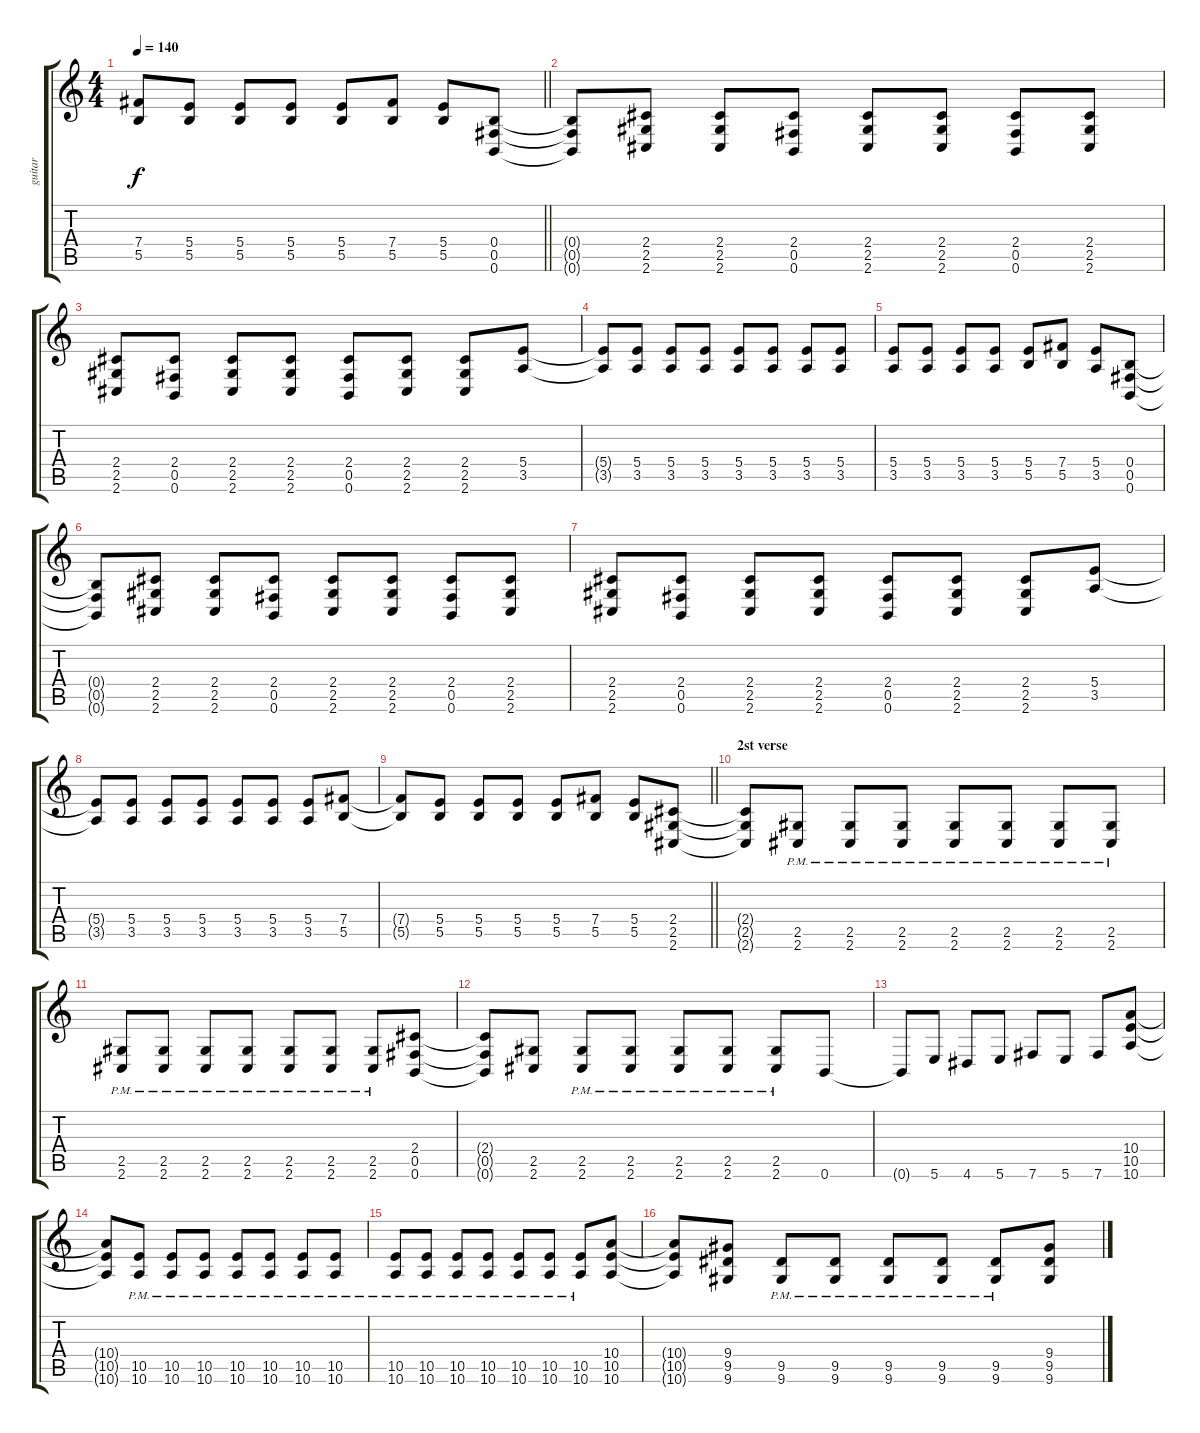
\track ("guitar" "guitar") {instrument distortionguitar}
\staff {score tabs}
\tuning (Db4 Ab3 E3 B2 Gb2 B1) {hide}
\ts (4 4)
\tempo 140
\clef g2
\barLineRight lightlight
\ks c
(7.4{t} 5.5{t}).8{dy f} (5.4 5.5).8 (5.4 5.5).8 (5.4 5.5).8 (5.4 5.5).8 (7.4 5.5).8 (5.4 5.5).8 (0.4 0.5 0.6).8 |
(0.4{t} 0.5{t} 0.6{t}).8 (2.4 2.5 2.6).8 (2.4 2.5 2.6).8 (2.4 0.5 0.6).8 (2.4 2.5 2.6).8 (2.4 2.5 2.6).8 (2.4 0.5 0.6).8 (2.4 2.5 2.6).8 |
(2.4 2.5 2.6).8 (2.4 0.5 0.6).8 (2.4 2.5 2.6).8 (2.4 2.5 2.6).8 (2.4 0.5 0.6).8 (2.4 2.5 2.6).8 (2.4 2.5 2.6).8 (5.4 3.5).8 |
(5.4{t} 3.5{t}).8 (5.4 3.5).8 (5.4 3.5).8 (5.4 3.5).8 (5.4 3.5).8 (5.4 3.5).8 (5.4 3.5).8 (5.4 3.5).8 |
(5.4 3.5).8 (5.4 3.5).8 (5.4 3.5).8 (5.4 3.5).8 (5.4 5.5).8 (7.4 5.5).8 (5.4 3.5).8 (0.4 0.5 0.6).8 |
(0.4{t} 0.5{t} 0.6{t}).8 (2.4 2.5 2.6).8 (2.4 2.5 2.6).8 (2.4 0.5 0.6).8 (2.4 2.5 2.6).8 (2.4 2.5 2.6).8 (2.4 0.5 0.6).8 (2.4 2.5 2.6).8 |
(2.4 2.5 2.6).8 (2.4 0.5 0.6).8 (2.4 2.5 2.6).8 (2.4 2.5 2.6).8 (2.4 0.5 0.6).8 (2.4 2.5 2.6).8 (2.4 2.5 2.6).8 (5.4 3.5).8 |
(5.4{t} 3.5{t}).8 (5.4 3.5).8 (5.4 3.5).8 (5.4 3.5).8 (5.4 3.5).8 (5.4 3.5).8 (5.4 3.5).8 (7.4 5.5).8 |
\barLineRight lightlight
(7.4{t} 5.5{t}).8 (5.4 5.5).8 (5.4 5.5).8 (5.4 5.5).8 (5.4 5.5).8 (7.4 5.5).8 (5.4 5.5).8 (2.4 2.5 2.6).8 |
\section ("" "2st verse")
(2.4{t} 2.5{t} 2.6{t}).8{volume 10 instrument distortionguitar} (2.5{pm} 2.6{pm}).8 (2.5{pm} 2.6{pm}).8 (2.5{pm} 2.6{pm}).8 (2.5{pm} 2.6{pm}).8 (2.5{pm} 2.6{pm}).8 (2.5{pm} 2.6{pm}).8 (2.5{pm} 2.6{pm}).8 |
(2.5{pm} 2.6{pm}).8 (2.5{pm} 2.6{pm}).8 (2.5{pm} 2.6{pm}).8 (2.5{pm} 2.6{pm}).8 (2.5{pm} 2.6{pm}).8 (2.5{pm} 2.6{pm}).8 (2.5{pm} 2.6{pm}).8 (2.4 0.5 0.6).8 |
(2.4{t} 0.5{t} 0.6{t}).8 (2.5 2.6).8 (2.5{pm} 2.6{pm}).8 (2.5{pm} 2.6{pm}).8 (2.5{pm} 2.6{pm}).8 (2.5{pm} 2.6{pm}).8 (2.5{pm} 2.6{pm}).8 0.6.8 |
0.6{t}.8 5.6.8 4.6.8 5.6.8 7.6.8 5.6.8 7.6.8 (10.4 10.5 10.6).8 |
(10.4{t} 10.5{t} 10.6{t}).8 (10.5{pm} 10.6{pm}).8 (10.5{pm} 10.6{pm}).8 (10.5{pm} 10.6{pm}).8 (10.5{pm} 10.6{pm}).8 (10.5{pm} 10.6{pm}).8 (10.5{pm} 10.6{pm}).8 (10.5{pm} 10.6{pm}).8 |
(10.5{pm} 10.6{pm}).8 (10.5{pm} 10.6{pm}).8 (10.5{pm} 10.6{pm}).8 (10.5{pm} 10.6{pm}).8 (10.5{pm} 10.6{pm}).8 (10.5{pm} 10.6{pm}).8 (10.5{pm} 10.6{pm}).8 (10.4 10.5 10.6).8 |
(10.4{t} 10.5{t} 10.6{t}).8 (9.4 9.5 9.6).8 (9.5{pm} 9.6{pm}).8 (9.5{pm} 9.6{pm}).8 (9.5{pm} 9.6{pm}).8 (9.5{pm} 9.6{pm}).8 (9.5{pm} 9.6{pm}).8 (9.4 9.5 9.6).8
